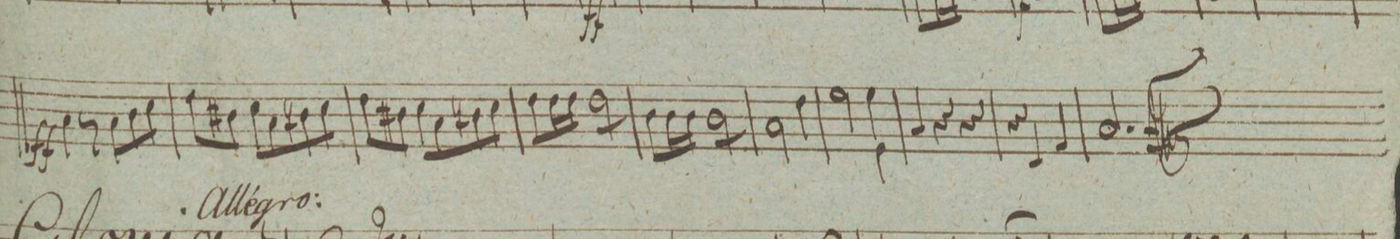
**kern	**dynam
*I"Fagoto 2do	*
*clefF4	*
*k[]	*
*M3/4	*
4C\	ff
8r	.
8C\L	.
8D\	.
8E\J	.
=90	=90
8F\L	.
8D#X\J	.
8E\L	.
8C\	.
8Dn\	.
8E\J	.
=91	=91
8F\L	.
8D#X\J	.
8E\L	.
8C\	.
8Dn\	.
8E\J	.
=92	=92
8F\L	.
16F\L	.
16F\JJ	.
*tremolo	*
8F\L	.
8F\	.
8F\	.
8F\J	.
*Xtremolo	*
=93	=93
8D\L	.
16D\L	.
16D\JJ	.
*tremolo	*
8D\L	.
8D\	.
8D\	.
8D\J	.
*Xtremolo	*
=94	=94
2C\	.
4F\	.
=95	=95
*^	*
2G\	2ryyyy	.
4G 4GG\	4GG\yyyy	.
*v	*v	*
=96	=96
4C/	.
4r	.
4r	.
=97	=97
4r	.
4FF/	.
4AA/	.
=98	=98
2.C/	.
==	==
*-	*-
